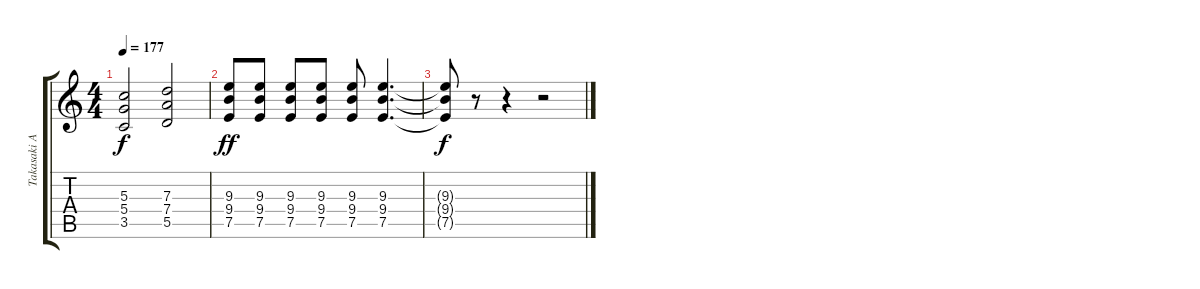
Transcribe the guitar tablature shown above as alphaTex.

\track ("Takasaki Akira II [Rythm]" "Takasaki A") {instrument distortionguitar}
\staff {score tabs}
\tuning (E4 B3 G3 D3 A2 E2) {hide}
\ts (4 4)
\tempo 177
\clef g2
\ks c
(5.3 5.4 3.5).2{dy f} (7.3 7.4 5.5).2 |
(9.3 9.4 7.5).8{dy ff} (9.3 9.4 7.5).8 (9.3 9.4 7.5).8 (9.3 9.4 7.5).8 (9.3 9.4 7.5).8 (9.3 9.4 7.5).4{d} |
(9.3{t} 9.4{t} 7.5{t}).8{dy f} r.8 r.4 r.2
